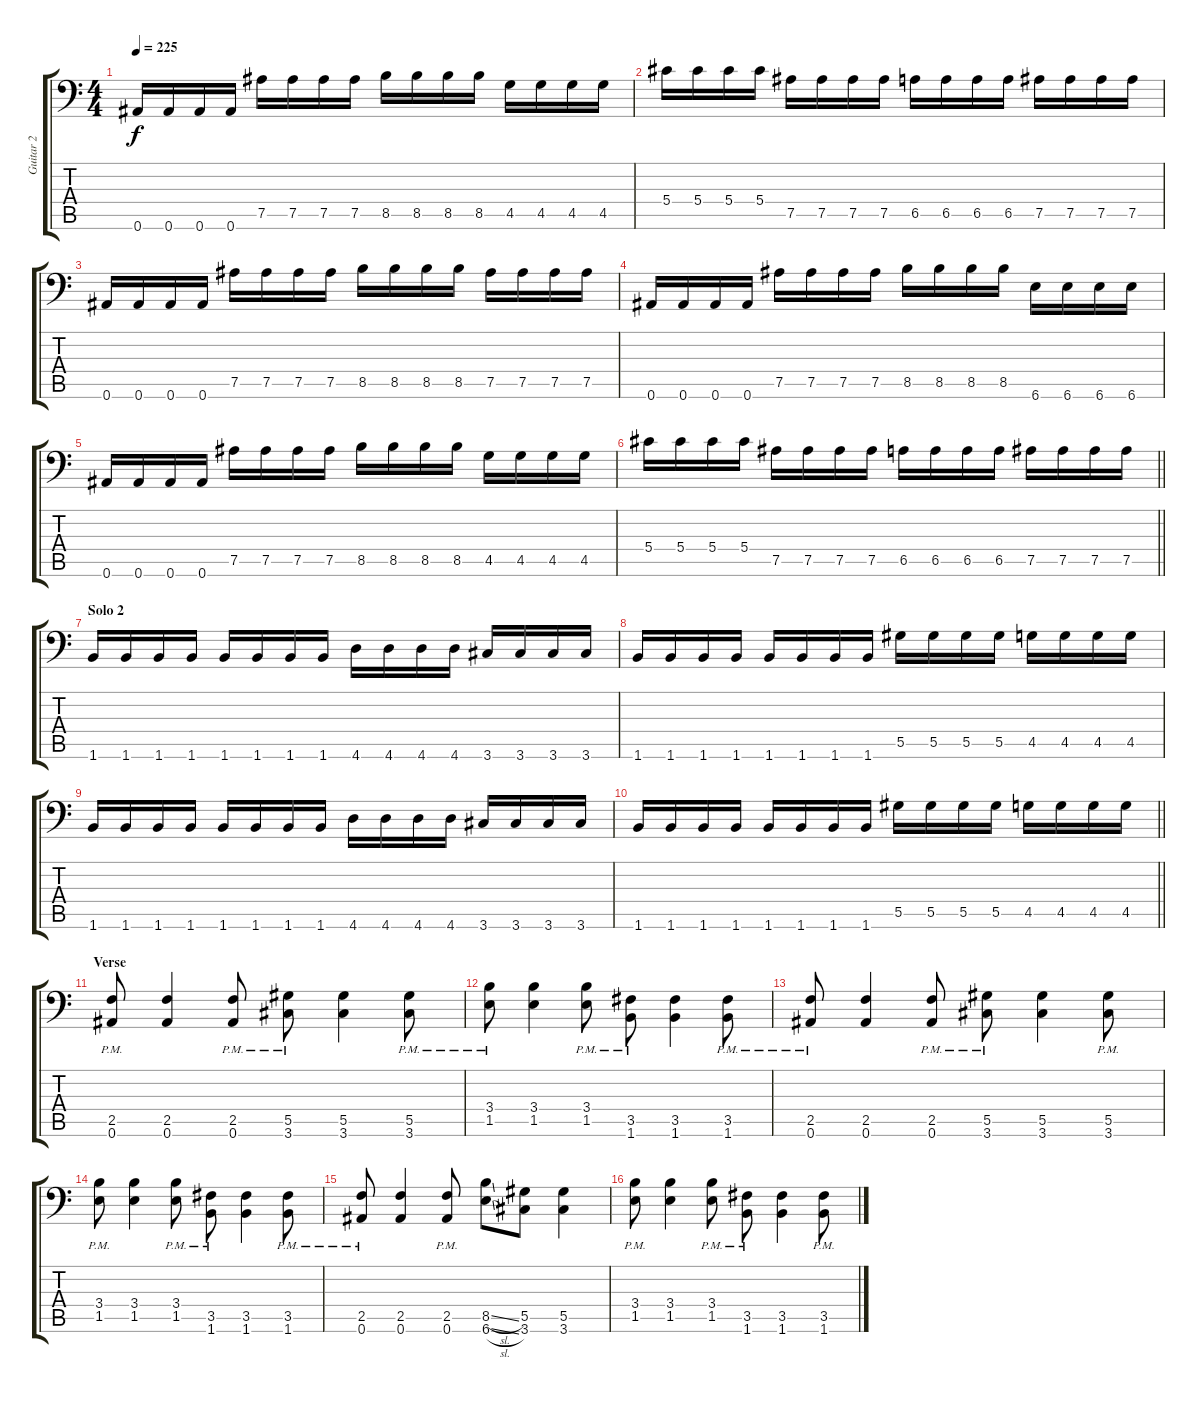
\track ("Guitar 2" "Guitar 2") {instrument distortionguitar}
\staff {score tabs}
\tuning (Bb3 F3 Db3 Ab2 Eb2 Bb1) {hide}
\ts (4 4)
\tempo 225
\clef f4
\ks c
0.6.16{dy f} 0.6.16 0.6.16 0.6.16 7.5.16 7.5.16 7.5.16 7.5.16 8.5.16 8.5.16 8.5.16 8.5.16 4.5.16 4.5.16 4.5.16 4.5.16 |
5.4.16 5.4.16 5.4.16 5.4.16 7.5.16 7.5.16 7.5.16 7.5.16 6.5.16 6.5.16 6.5.16 6.5.16 7.5.16 7.5.16 7.5.16 7.5.16 |
0.6.16 0.6.16 0.6.16 0.6.16 7.5.16 7.5.16 7.5.16 7.5.16 8.5.16 8.5.16 8.5.16 8.5.16 7.5.16 7.5.16 7.5.16 7.5.16 |
0.6.16 0.6.16 0.6.16 0.6.16 7.5.16 7.5.16 7.5.16 7.5.16 8.5.16 8.5.16 8.5.16 8.5.16 6.6.16 6.6.16 6.6.16 6.6.16 |
0.6.16 0.6.16 0.6.16 0.6.16 7.5.16 7.5.16 7.5.16 7.5.16 8.5.16 8.5.16 8.5.16 8.5.16 4.5.16 4.5.16 4.5.16 4.5.16 |
\barLineRight lightlight
5.4.16 5.4.16 5.4.16 5.4.16 7.5.16 7.5.16 7.5.16 7.5.16 6.5.16 6.5.16 6.5.16 6.5.16 7.5.16 7.5.16 7.5.16 7.5.16 |
\section ("" "Solo 2")
1.6.16 1.6.16 1.6.16 1.6.16 1.6.16 1.6.16 1.6.16 1.6.16 4.6.16 4.6.16 4.6.16 4.6.16 3.6.16 3.6.16 3.6.16 3.6.16 |
1.6.16 1.6.16 1.6.16 1.6.16 1.6.16 1.6.16 1.6.16 1.6.16 5.5.16 5.5.16 5.5.16 5.5.16 4.5.16 4.5.16 4.5.16 4.5.16 |
1.6.16 1.6.16 1.6.16 1.6.16 1.6.16 1.6.16 1.6.16 1.6.16 4.6.16 4.6.16 4.6.16 4.6.16 3.6.16 3.6.16 3.6.16 3.6.16 |
\barLineRight lightlight
1.6.16 1.6.16 1.6.16 1.6.16 1.6.16 1.6.16 1.6.16 1.6.16 5.5.16 5.5.16 5.5.16 5.5.16 4.5.16 4.5.16 4.5.16 4.5.16 |
\section ("" "Verse")
(2.5{pm} 0.6{pm}).8{volume 12} (2.5 0.6).4 (2.5{pm} 0.6{pm}).8 (5.5{pm} 3.6{pm}).8 (5.5 3.6).4 (5.5{pm} 3.6{pm}).8 |
(3.4{pm} 1.5{pm}).8 (3.4 1.5).4 (3.4{pm} 1.5{pm}).8 (3.5{pm} 1.6{pm}).8 (3.5 1.6).4 (3.5{pm} 1.6{pm}).8 |
(2.5{pm} 0.6{pm}).8 (2.5 0.6).4 (2.5{pm} 0.6{pm}).8 (5.5{pm} 3.6{pm}).8 (5.5 3.6).4 (5.5{pm} 3.6{pm}).8 |
(3.4{pm} 1.5{pm}).8 (3.4 1.5).4 (3.4{pm} 1.5{pm}).8 (3.5{pm} 1.6{pm}).8 (3.5 1.6).4 (3.5{pm} 1.6{pm}).8 |
(2.5{pm} 0.6{pm}).8 (2.5 0.6).4 (2.5{pm} 0.6{pm}).8 (8.5{sl} 6.6{sl}).8 (5.5 3.6).8 (5.5 3.6).4 |
(3.4{pm} 1.5{pm}).8 (3.4 1.5).4 (3.4{pm} 1.5{pm}).8 (3.5{pm} 1.6{pm}).8 (3.5 1.6).4 (3.5{pm} 1.6{pm}).8
